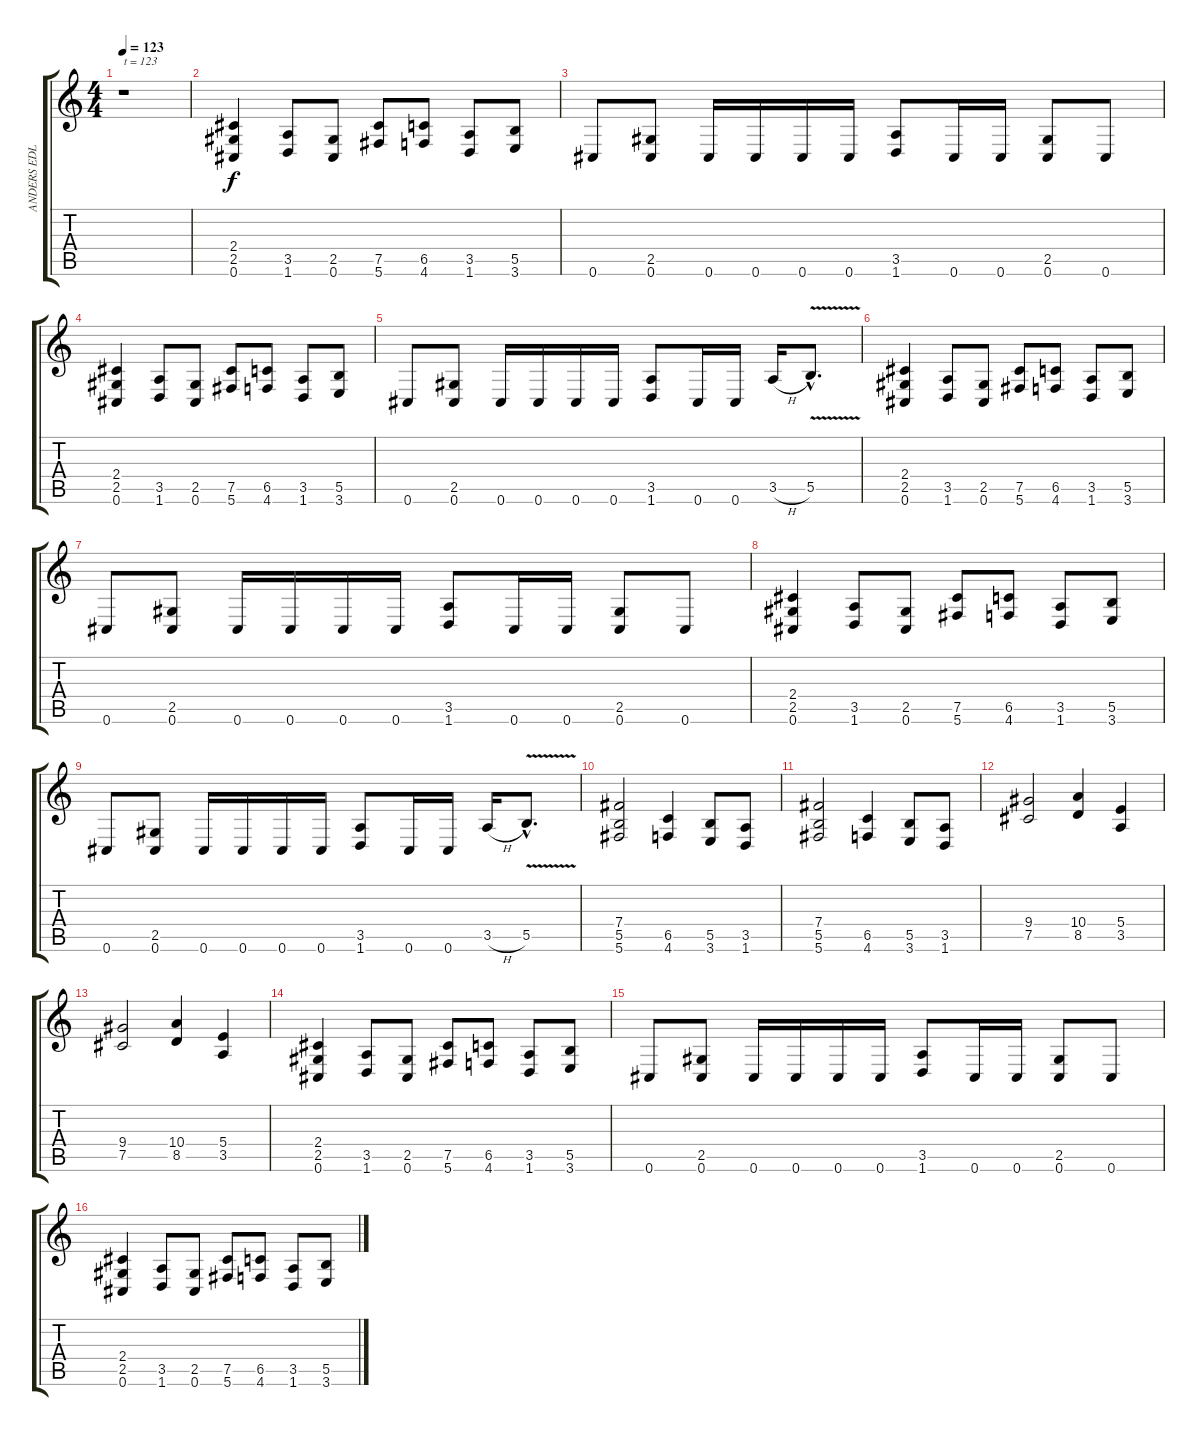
\track ("ANDERS EDLUND " "ANDERS EDL") {instrument distortionguitar}
\staff {score tabs}
\tuning (Db4 Ab3 E3 B2 Gb2 Db2) {hide}
\ts (4 4)
\tempo 123
\clef g2
\ks c
r.1{txt "t = 123" dy f instrument distortionguitar} |
(2.4 2.5 0.6).4 (3.5 1.6).8 (2.5 0.6).8 (7.5 5.6).8 (6.5 4.6).8 (3.5 1.6).8 (5.5 3.6).8 |
0.6.8 (2.5 0.6).8 0.6.16 0.6.16 0.6.16 0.6.16 (3.5 1.6).8 0.6.16 0.6.16 (2.5 0.6).8 0.6.8 |
(2.4 2.5 0.6).4 (3.5 1.6).8 (2.5 0.6).8 (7.5 5.6).8 (6.5 4.6).8 (3.5 1.6).8 (5.5 3.6).8 |
0.6.8 (2.5 0.6).8 0.6.16 0.6.16 0.6.16 0.6.16 (3.5 1.6).8 0.6.16 0.6.16 3.5{h}.16 5.5{v hac}.8{d} |
(2.4 2.5 0.6).4 (3.5 1.6).8 (2.5 0.6).8 (7.5 5.6).8 (6.5 4.6).8 (3.5 1.6).8 (5.5 3.6).8 |
0.6.8 (2.5 0.6).8 0.6.16 0.6.16 0.6.16 0.6.16 (3.5 1.6).8 0.6.16 0.6.16 (2.5 0.6).8 0.6.8 |
(2.4 2.5 0.6).4 (3.5 1.6).8 (2.5 0.6).8 (7.5 5.6).8 (6.5 4.6).8 (3.5 1.6).8 (5.5 3.6).8 |
0.6.8 (2.5 0.6).8 0.6.16 0.6.16 0.6.16 0.6.16 (3.5 1.6).8 0.6.16 0.6.16 3.5{h}.16 5.5{v hac}.8{d} |
(7.4 5.5 5.6).2 (6.5 4.6).4 (5.5 3.6).8 (3.5 1.6).8 |
(7.4 5.5 5.6).2 (6.5 4.6).4 (5.5 3.6).8 (3.5 1.6).8 |
(9.4 7.5).2 (10.4 8.5).4 (5.4 3.5).4 |
(9.4 7.5).2 (10.4 8.5).4 (5.4 3.5).4 |
(2.4 2.5 0.6).4 (3.5 1.6).8 (2.5 0.6).8 (7.5 5.6).8 (6.5 4.6).8 (3.5 1.6).8 (5.5 3.6).8 |
0.6.8 (2.5 0.6).8 0.6.16 0.6.16 0.6.16 0.6.16 (3.5 1.6).8 0.6.16 0.6.16 (2.5 0.6).8 0.6.8 |
(2.4 2.5 0.6).4 (3.5 1.6).8 (2.5 0.6).8 (7.5 5.6).8 (6.5 4.6).8 (3.5 1.6).8 (5.5 3.6).8
